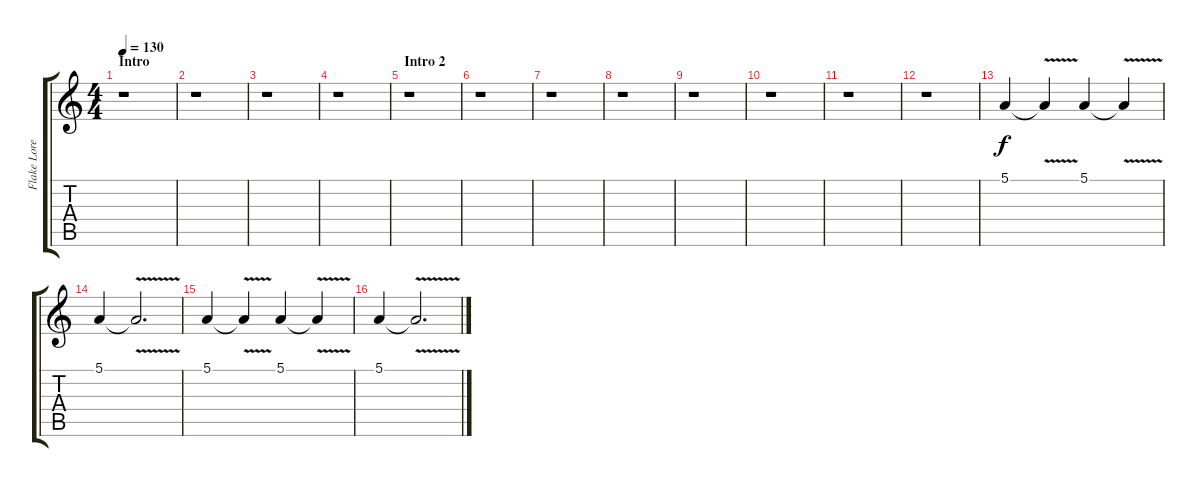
\track ("Flake Lorenz" "Flake Lore") {instrument lead6voice}
\staff {score tabs}
\tuning (E4 B3 G3 D3 A2 E2) {hide}
\ts (4 4)
\section ("" "Intro")
\tempo 130
\clef g2
\ks c
r.1{dy f instrument lead6voice} |
r.1 |
r.1 |
r.1 |
\section ("" "Intro 2")
r.1 |
r.1 |
r.1 |
r.1 |
r.1 |
r.1 |
r.1 |
r.1 |
5.1.4 5.1{v t}.4 5.1.4 5.1{v t}.4 |
5.1.4 5.1{v t}.2{d} |
5.1.4 5.1{v t}.4 5.1.4 5.1{v t}.4 |
5.1.4 5.1{v t}.2{d}
